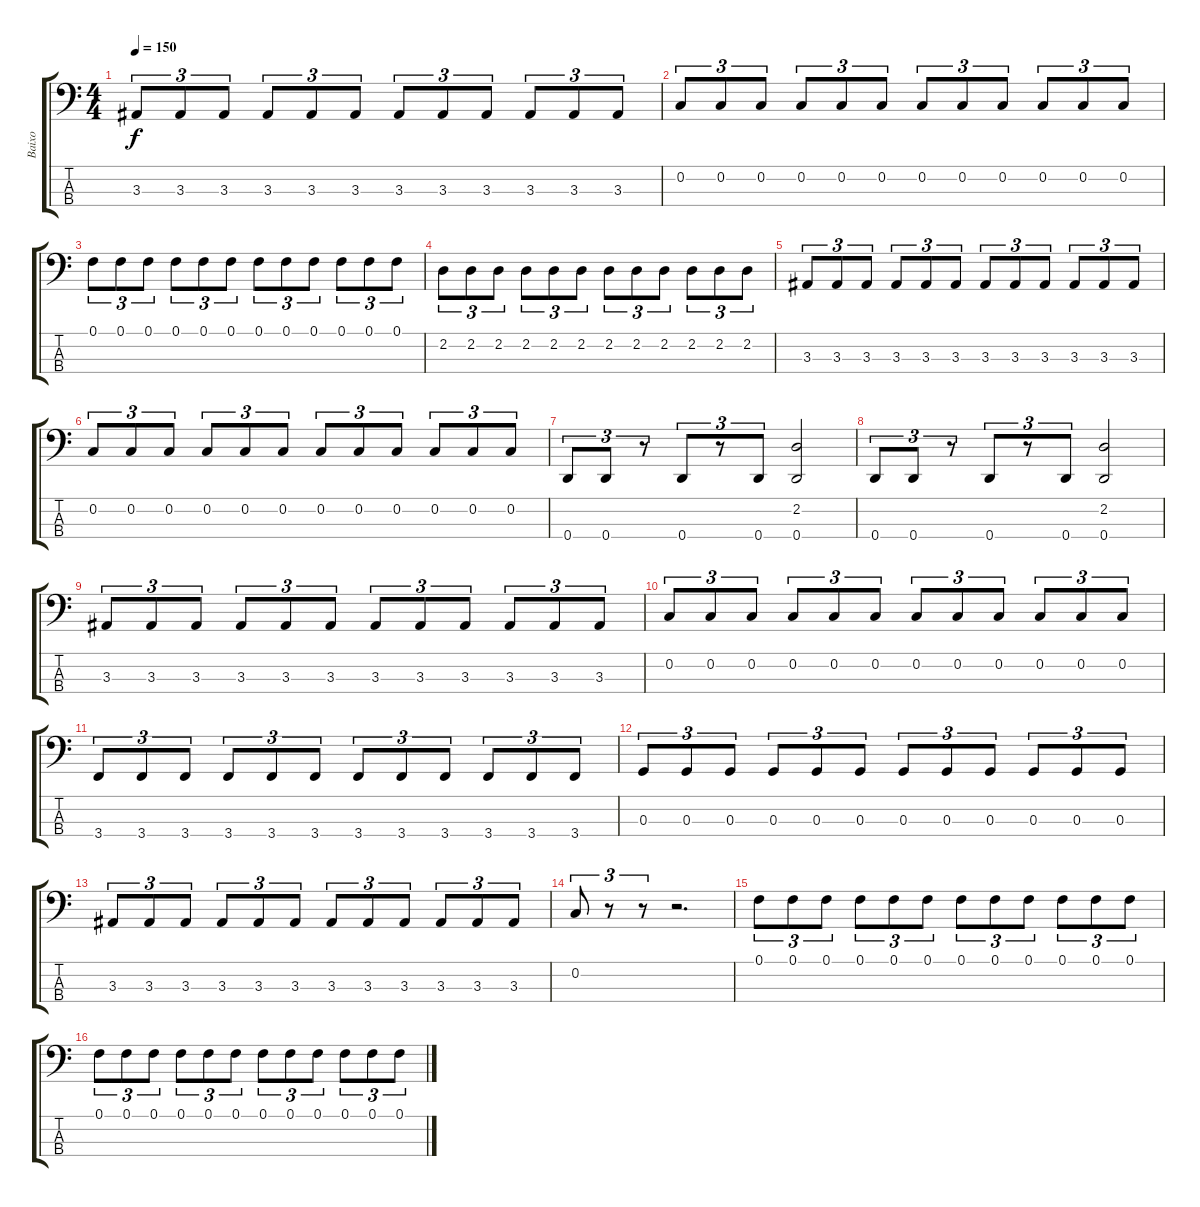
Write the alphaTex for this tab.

\track ("Baixo" "Baixo") {instrument electricbassfinger}
\staff {score tabs}
\tuning (F2 C2 G1 D1) {hide}
\ts (4 4)
\tempo 150
\clef f4
\ks c
3.3.8{tu (3 2) dy f} 3.3.8{tu (3 2)} 3.3.8{tu (3 2)} 3.3.8{tu (3 2)} 3.3.8{tu (3 2)} 3.3.8{tu (3 2)} 3.3.8{tu (3 2)} 3.3.8{tu (3 2)} 3.3.8{tu (3 2)} 3.3.8{tu (3 2)} 3.3.8{tu (3 2)} 3.3.8{tu (3 2)} |
0.2.8{tu (3 2)} 0.2.8{tu (3 2)} 0.2.8{tu (3 2)} 0.2.8{tu (3 2)} 0.2.8{tu (3 2)} 0.2.8{tu (3 2)} 0.2.8{tu (3 2)} 0.2.8{tu (3 2)} 0.2.8{tu (3 2)} 0.2.8{tu (3 2)} 0.2.8{tu (3 2)} 0.2.8{tu (3 2)} |
0.1.8{tu (3 2)} 0.1.8{tu (3 2)} 0.1.8{tu (3 2)} 0.1.8{tu (3 2)} 0.1.8{tu (3 2)} 0.1.8{tu (3 2)} 0.1.8{tu (3 2)} 0.1.8{tu (3 2)} 0.1.8{tu (3 2)} 0.1.8{tu (3 2)} 0.1.8{tu (3 2)} 0.1.8{tu (3 2)} |
2.2.8{tu (3 2)} 2.2.8{tu (3 2)} 2.2.8{tu (3 2)} 2.2.8{tu (3 2)} 2.2.8{tu (3 2)} 2.2.8{tu (3 2)} 2.2.8{tu (3 2)} 2.2.8{tu (3 2)} 2.2.8{tu (3 2)} 2.2.8{tu (3 2)} 2.2.8{tu (3 2)} 2.2.8{tu (3 2)} |
3.3.8{tu (3 2)} 3.3.8{tu (3 2)} 3.3.8{tu (3 2)} 3.3.8{tu (3 2)} 3.3.8{tu (3 2)} 3.3.8{tu (3 2)} 3.3.8{tu (3 2)} 3.3.8{tu (3 2)} 3.3.8{tu (3 2)} 3.3.8{tu (3 2)} 3.3.8{tu (3 2)} 3.3.8{tu (3 2)} |
0.2.8{tu (3 2)} 0.2.8{tu (3 2)} 0.2.8{tu (3 2)} 0.2.8{tu (3 2)} 0.2.8{tu (3 2)} 0.2.8{tu (3 2)} 0.2.8{tu (3 2)} 0.2.8{tu (3 2)} 0.2.8{tu (3 2)} 0.2.8{tu (3 2)} 0.2.8{tu (3 2)} 0.2.8{tu (3 2)} |
0.4.8{tu (3 2)} 0.4.8{tu (3 2)} r.8{tu (3 2)} 0.4.8{tu (3 2)} r.8{tu (3 2)} 0.4.8{tu (3 2)} (2.2 0.4).2 |
0.4.8{tu (3 2)} 0.4.8{tu (3 2)} r.8{tu (3 2)} 0.4.8{tu (3 2)} r.8{tu (3 2)} 0.4.8{tu (3 2)} (2.2 0.4).2 |
3.3.8{tu (3 2)} 3.3.8{tu (3 2)} 3.3.8{tu (3 2)} 3.3.8{tu (3 2)} 3.3.8{tu (3 2)} 3.3.8{tu (3 2)} 3.3.8{tu (3 2)} 3.3.8{tu (3 2)} 3.3.8{tu (3 2)} 3.3.8{tu (3 2)} 3.3.8{tu (3 2)} 3.3.8{tu (3 2)} |
0.2.8{tu (3 2)} 0.2.8{tu (3 2)} 0.2.8{tu (3 2)} 0.2.8{tu (3 2)} 0.2.8{tu (3 2)} 0.2.8{tu (3 2)} 0.2.8{tu (3 2)} 0.2.8{tu (3 2)} 0.2.8{tu (3 2)} 0.2.8{tu (3 2)} 0.2.8{tu (3 2)} 0.2.8{tu (3 2)} |
3.4.8{tu (3 2)} 3.4.8{tu (3 2)} 3.4.8{tu (3 2)} 3.4.8{tu (3 2)} 3.4.8{tu (3 2)} 3.4.8{tu (3 2)} 3.4.8{tu (3 2)} 3.4.8{tu (3 2)} 3.4.8{tu (3 2)} 3.4.8{tu (3 2)} 3.4.8{tu (3 2)} 3.4.8{tu (3 2)} |
0.3.8{tu (3 2)} 0.3.8{tu (3 2)} 0.3.8{tu (3 2)} 0.3.8{tu (3 2)} 0.3.8{tu (3 2)} 0.3.8{tu (3 2)} 0.3.8{tu (3 2)} 0.3.8{tu (3 2)} 0.3.8{tu (3 2)} 0.3.8{tu (3 2)} 0.3.8{tu (3 2)} 0.3.8{tu (3 2)} |
3.3.8{tu (3 2)} 3.3.8{tu (3 2)} 3.3.8{tu (3 2)} 3.3.8{tu (3 2)} 3.3.8{tu (3 2)} 3.3.8{tu (3 2)} 3.3.8{tu (3 2)} 3.3.8{tu (3 2)} 3.3.8{tu (3 2)} 3.3.8{tu (3 2)} 3.3.8{tu (3 2)} 3.3.8{tu (3 2)} |
0.2.8{tu (3 2)} r.8{tu (3 2)} r.8{tu (3 2)} r.2{d} |
0.1.8{tu (3 2)} 0.1.8{tu (3 2)} 0.1.8{tu (3 2)} 0.1.8{tu (3 2)} 0.1.8{tu (3 2)} 0.1.8{tu (3 2)} 0.1.8{tu (3 2)} 0.1.8{tu (3 2)} 0.1.8{tu (3 2)} 0.1.8{tu (3 2)} 0.1.8{tu (3 2)} 0.1.8{tu (3 2)} |
0.1.8{tu (3 2)} 0.1.8{tu (3 2)} 0.1.8{tu (3 2)} 0.1.8{tu (3 2)} 0.1.8{tu (3 2)} 0.1.8{tu (3 2)} 0.1.8{tu (3 2)} 0.1.8{tu (3 2)} 0.1.8{tu (3 2)} 0.1.8{tu (3 2)} 0.1.8{tu (3 2)} 0.1.8{tu (3 2)}
